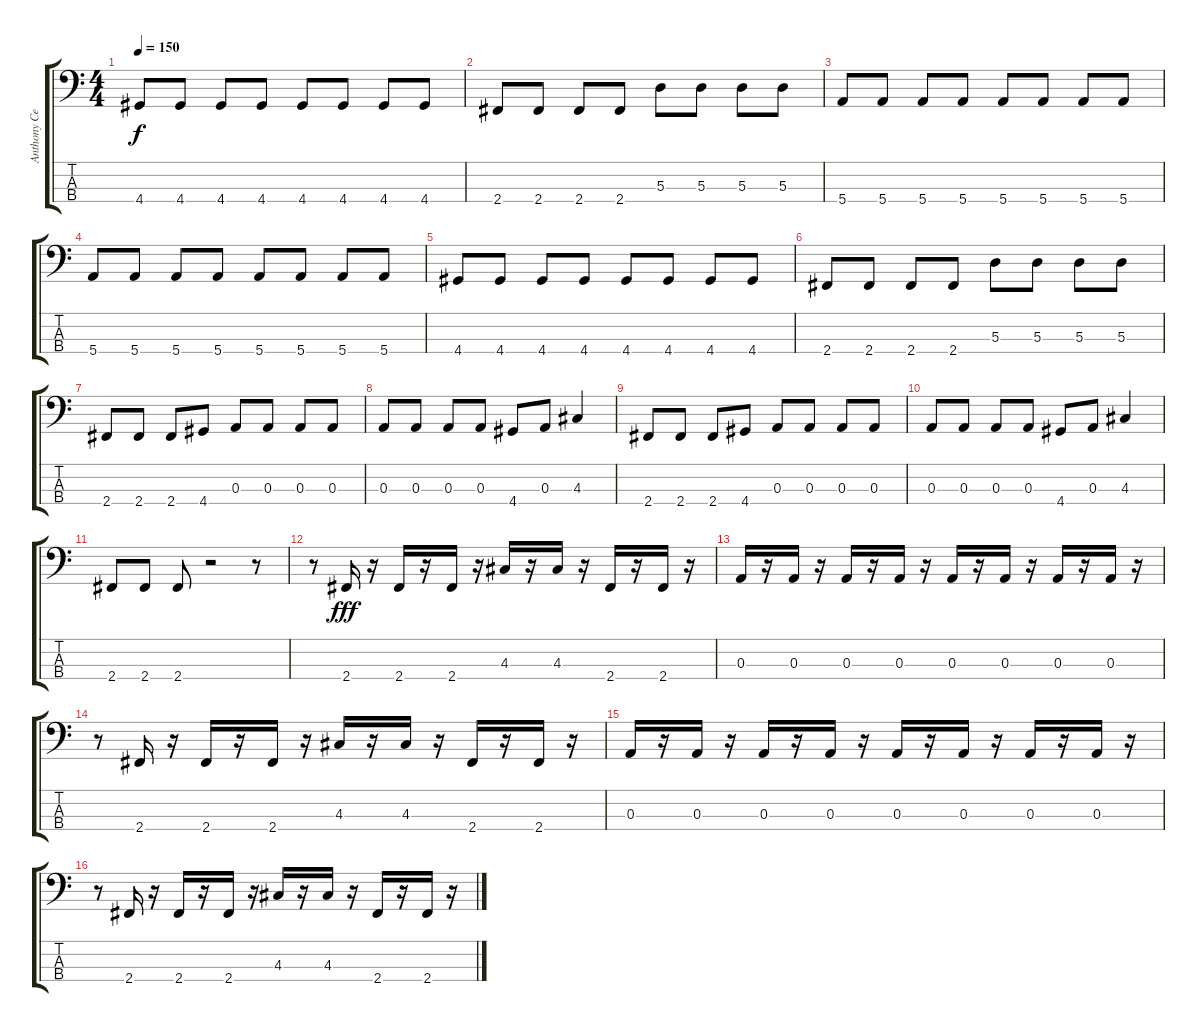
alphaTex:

\track ("Anthony Celestino(bass)" "Anthony Ce") {instrument electricbasspick}
\staff {score tabs}
\tuning (G2 D2 A1 E1) {hide}
\ts (4 4)
\tempo 150
\clef f4
\ks c
4.4.8{dy f} 4.4.8 4.4.8 4.4.8 4.4.8 4.4.8 4.4.8 4.4.8 |
2.4.8 2.4.8 2.4.8 2.4.8 5.3.8 5.3.8 5.3.8 5.3.8 |
5.4.8 5.4.8 5.4.8 5.4.8 5.4.8 5.4.8 5.4.8 5.4.8 |
5.4.8 5.4.8 5.4.8 5.4.8 5.4.8 5.4.8 5.4.8 5.4.8 |
4.4.8 4.4.8 4.4.8 4.4.8 4.4.8 4.4.8 4.4.8 4.4.8 |
2.4.8 2.4.8 2.4.8 2.4.8 5.3.8 5.3.8 5.3.8 5.3.8 |
2.4.8 2.4.8 2.4.8 4.4.8 0.3.8 0.3.8 0.3.8 0.3.8 |
0.3.8 0.3.8 0.3.8 0.3.8 4.4.8 0.3.8 4.3.4 |
2.4.8 2.4.8 2.4.8 4.4.8 0.3.8 0.3.8 0.3.8 0.3.8 |
0.3.8 0.3.8 0.3.8 0.3.8 4.4.8 0.3.8 4.3.4 |
2.4.8 2.4.8 2.4.8 r.2 r.8 |
r.8 2.4.16{dy fff} r.16 2.4.16 r.16 2.4.16 r.16 4.3.16 r.16 4.3.16 r.16 2.4.16 r.16 2.4.16 r.16 |
0.3.16 r.16 0.3.16 r.16 0.3.16 r.16 0.3.16 r.16 0.3.16 r.16 0.3.16 r.16 0.3.16 r.16 0.3.16 r.16 |
r.8 2.4.16 r.16 2.4.16 r.16 2.4.16 r.16 4.3.16 r.16 4.3.16 r.16 2.4.16 r.16 2.4.16 r.16 |
0.3.16 r.16 0.3.16 r.16 0.3.16 r.16 0.3.16 r.16 0.3.16 r.16 0.3.16 r.16 0.3.16 r.16 0.3.16 r.16 |
r.8 2.4.16 r.16 2.4.16 r.16 2.4.16 r.16 4.3.16 r.16 4.3.16 r.16 2.4.16 r.16 2.4.16 r.16
